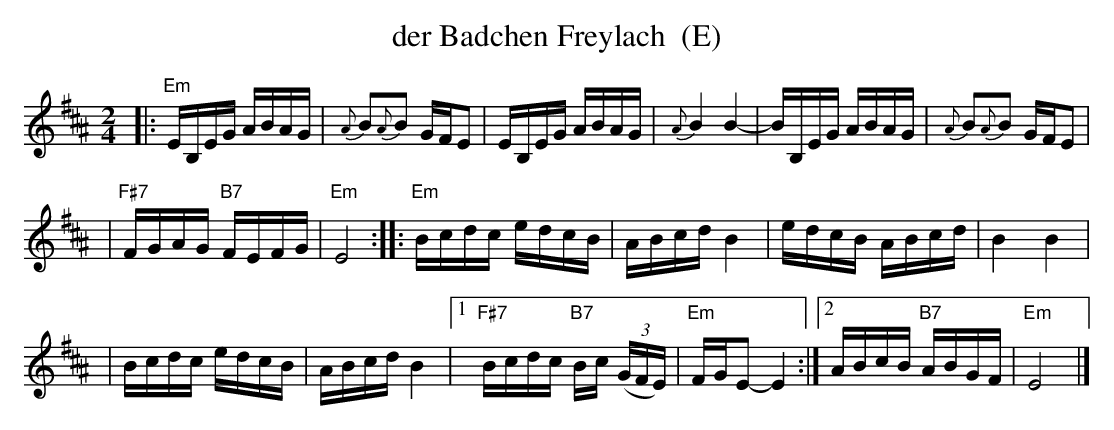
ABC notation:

X:1
T: der Badchen Freylach  (E)
M: 2/4
L: 1/16
K: Edor^A
|: "Em"EB,EG ABAG | {A}B2{A}B2 GFE2 | EB,EG ABAG | {A}B4 B4- | BB,EG ABAG | {A}B2{A}B2 GFE2 |
| "F#7"FGAG "B7"FEFG | "Em"E8 :: "Em"Bcdc edcB | ABcd B4 | edcB ABcd | B4 B4 |
| Bcdc edcB | ABcd B4 |1 "F#7"Bcdc "B7"Bc ((3GFE) | "Em"FGE2- E4 :|2 ABcB "B7"ABGF | "Em"E8 |]
